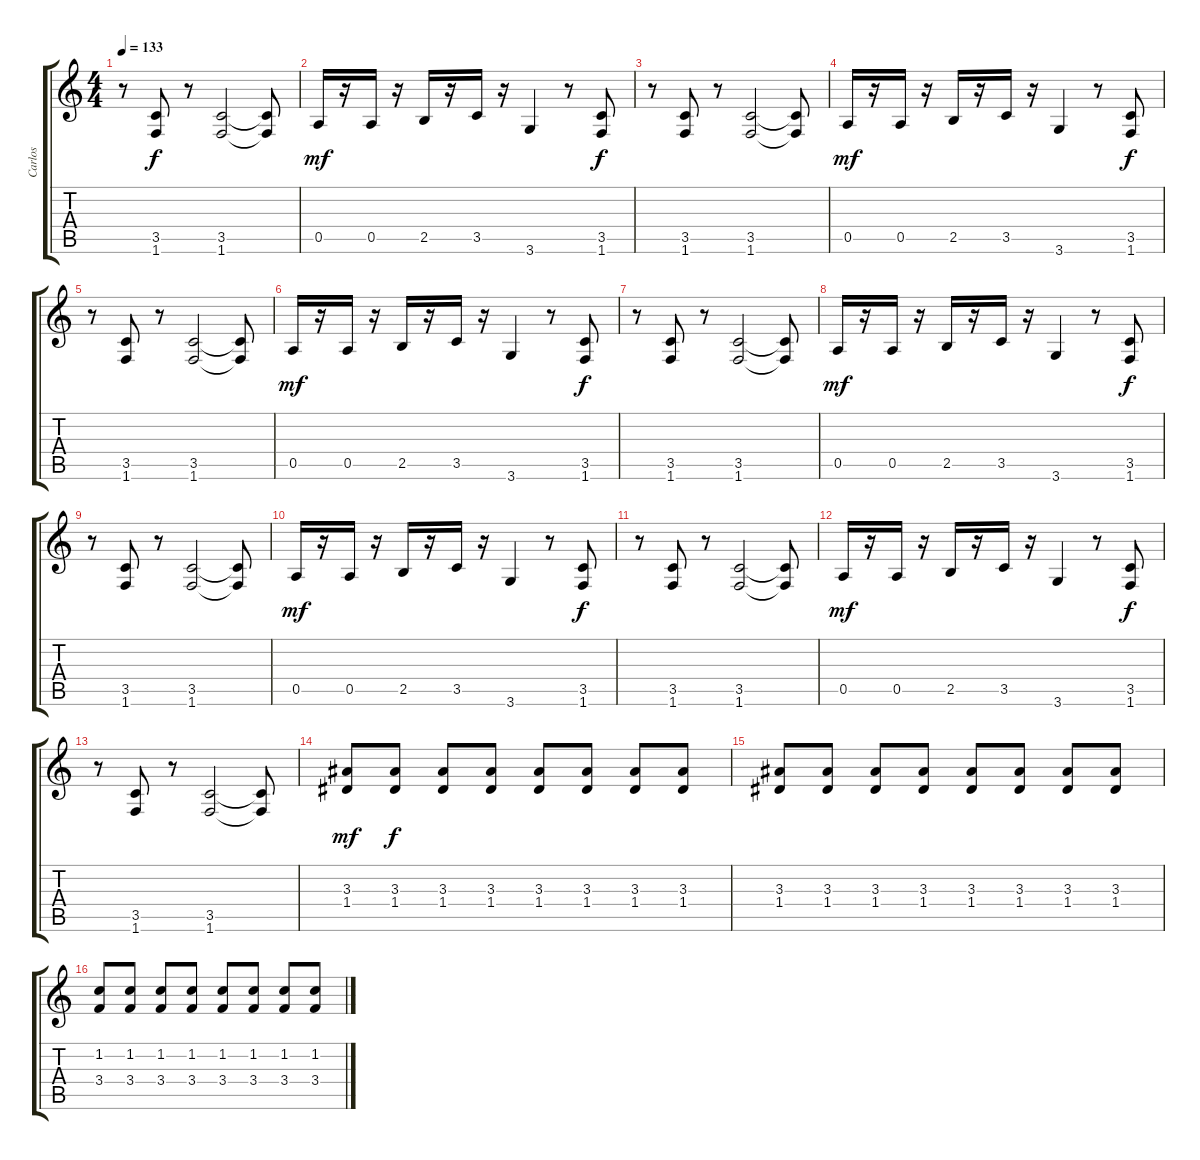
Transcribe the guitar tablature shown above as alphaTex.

\track ("Carlos" "Carlos") {instrument distortionguitar}
\staff {score tabs}
\tuning (E4 B3 G3 D3 A2 E2) {hide}
\ts (4 4)
\tempo 133
\clef g2
\ks c
r.8{dy f} (3.5 1.6).8 r.8 (3.5 1.6).2 (3.5{t} 1.6{t}).8 |
0.5.16{dy mf} r.16 0.5.16 r.16 2.5.16 r.16 3.5.16 r.16 3.6.4 r.8 (3.5 1.6).8{dy f} |
r.8 (3.5 1.6).8 r.8 (3.5 1.6).2 (3.5{t} 1.6{t}).8 |
0.5.16{dy mf instrument distortionguitar} r.16 0.5.16 r.16 2.5.16 r.16 3.5.16 r.16 3.6.4 r.8 (3.5 1.6).8{dy f} |
r.8 (3.5 1.6).8 r.8 (3.5 1.6).2 (3.5{t} 1.6{t}).8 |
0.5.16{dy mf} r.16 0.5.16 r.16 2.5.16 r.16 3.5.16 r.16 3.6.4 r.8 (3.5 1.6).8{dy f} |
r.8 (3.5 1.6).8 r.8 (3.5 1.6).2 (3.5{t} 1.6{t}).8 |
0.5.16{dy mf} r.16 0.5.16 r.16 2.5.16 r.16 3.5.16 r.16 3.6.4 r.8 (3.5 1.6).8{dy f} |
r.8 (3.5 1.6).8 r.8 (3.5 1.6).2 (3.5{t} 1.6{t}).8 |
0.5.16{dy mf} r.16 0.5.16 r.16 2.5.16 r.16 3.5.16 r.16 3.6.4 r.8 (3.5 1.6).8{dy f} |
r.8 (3.5 1.6).8 r.8 (3.5 1.6).2 (3.5{t} 1.6{t}).8 |
0.5.16{dy mf} r.16 0.5.16 r.16 2.5.16 r.16 3.5.16 r.16 3.6.4 r.8 (3.5 1.6).8{dy f} |
r.8 (3.5 1.6).8 r.8 (3.5 1.6).2 (3.5{t} 1.6{t}).8 |
(3.3 1.4).8{dy mf} (3.3 1.4).8{dy f} (3.3 1.4).8 (3.3 1.4).8 (3.3 1.4).8 (3.3 1.4).8 (3.3 1.4).8 (3.3 1.4).8 |
(3.3 1.4).8 (3.3 1.4).8 (3.3 1.4).8 (3.3 1.4).8 (3.3 1.4).8 (3.3 1.4).8 (3.3 1.4).8 (3.3 1.4).8 |
(1.2 3.4).8 (1.2 3.4).8 (1.2 3.4).8 (1.2 3.4).8 (1.2 3.4).8 (1.2 3.4).8 (1.2 3.4).8 (1.2 3.4).8
